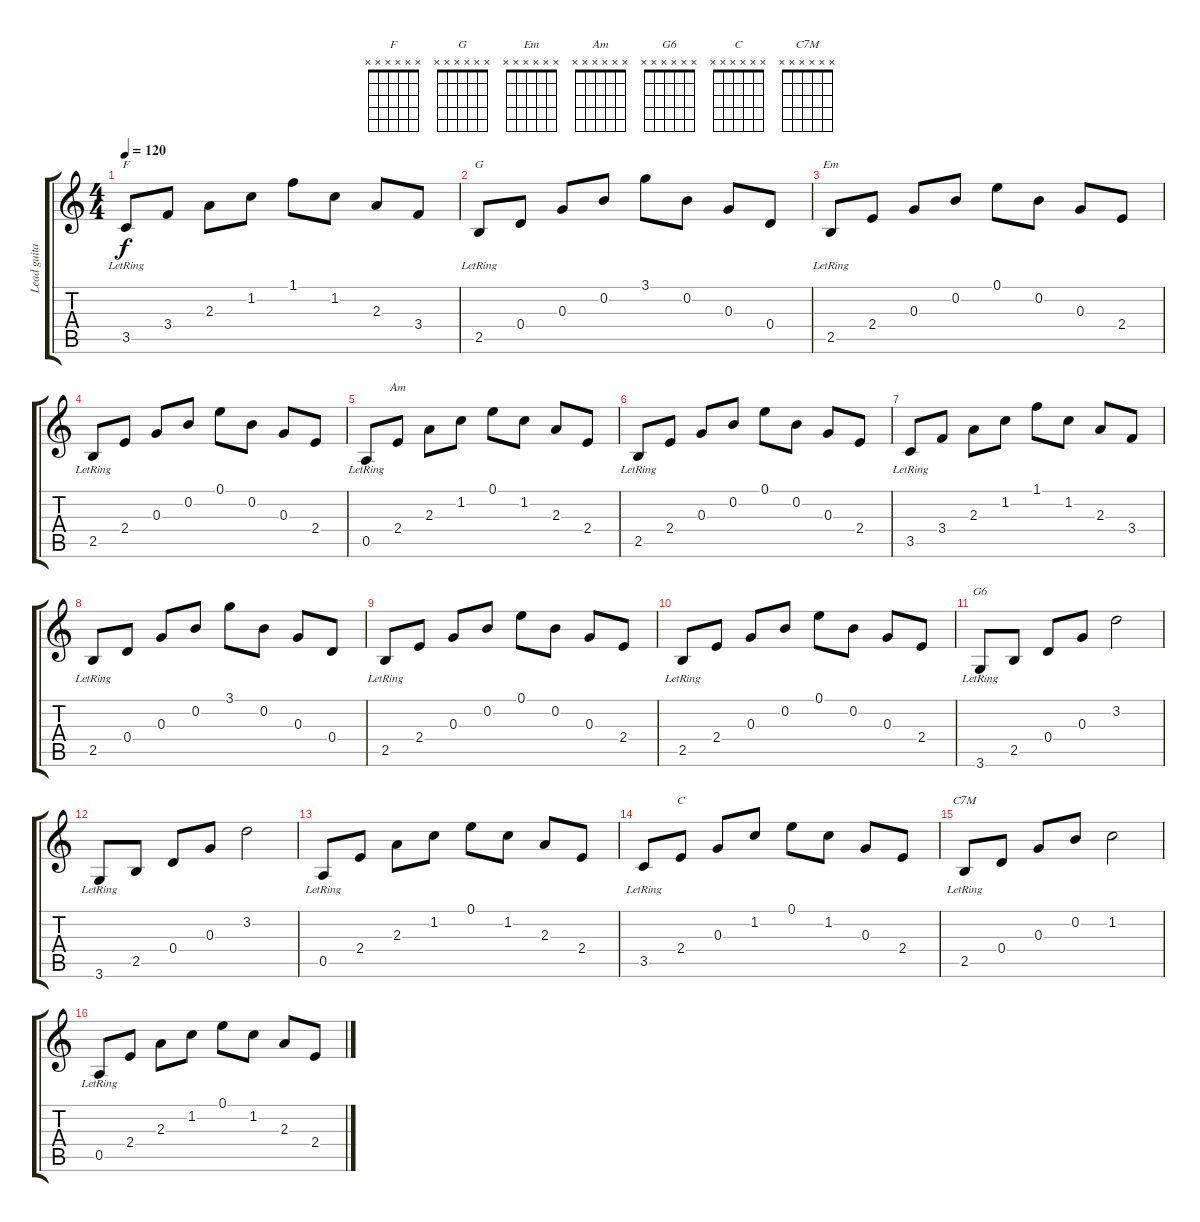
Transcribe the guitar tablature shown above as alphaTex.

\track ("Lead guitar" "Lead guita") {instrument acousticguitarsteel}
\staff {score tabs}
\tuning (E4 B3 G3 D3 A2 E2) {hide}
\chord ("F" x x x x x x)
\chord ("G" x x x x x x)
\chord ("Em" x x x x x x)
\chord ("Am" x x x x x x)
\chord ("G6" x x x x x x)
\chord ("C" x x x x x x)
\chord ("C7M" x x x x x x)
\ts (4 4)
\tempo 120
\clef g2
\ks c
3.5{lr}.8{ch "F" dy f} 3.4.8 2.3.8 1.2.8 1.1.8 1.2.8 2.3.8 3.4.8 |
2.5{lr}.8{ch "G"} 0.4.8 0.3.8 0.2.8 3.1.8 0.2.8 0.3.8 0.4.8 |
2.5{lr}.8{ch "Em"} 2.4.8 0.3.8 0.2.8 0.1.8 0.2.8 0.3.8 2.4.8 |
2.5{lr}.8 2.4.8 0.3.8 0.2.8 0.1.8 0.2.8 0.3.8 2.4.8 |
0.5{lr}.8 2.4.8{ch "Am"} 2.3.8 1.2.8 0.1.8 1.2.8 2.3.8 2.4.8 |
2.5{lr}.8 2.4.8 0.3.8 0.2.8 0.1.8 0.2.8 0.3.8 2.4.8 |
3.5{lr}.8 3.4.8 2.3.8 1.2.8 1.1.8 1.2.8 2.3.8 3.4.8 |
2.5{lr}.8 0.4.8 0.3.8 0.2.8 3.1.8 0.2.8 0.3.8 0.4.8 |
2.5{lr}.8 2.4.8 0.3.8 0.2.8 0.1.8 0.2.8 0.3.8 2.4.8 |
2.5{lr}.8 2.4.8 0.3.8 0.2.8 0.1.8 0.2.8 0.3.8 2.4.8 |
3.6{lr}.8{ch "G6"} 2.5.8 0.4.8 0.3.8 3.2.2 |
3.6{lr}.8 2.5.8 0.4.8 0.3.8 3.2.2 |
0.5{lr}.8 2.4.8 2.3.8 1.2.8 0.1.8 1.2.8 2.3.8 2.4.8 |
3.5{lr}.8 2.4.8{ch "C"} 0.3.8 1.2.8 0.1.8 1.2.8 0.3.8 2.4.8 |
2.5{lr}.8{ch "C7M"} 0.4.8 0.3.8 0.2.8 1.2.2 |
0.5{lr}.8 2.4.8 2.3.8 1.2.8 0.1.8 1.2.8 2.3.8 2.4.8
